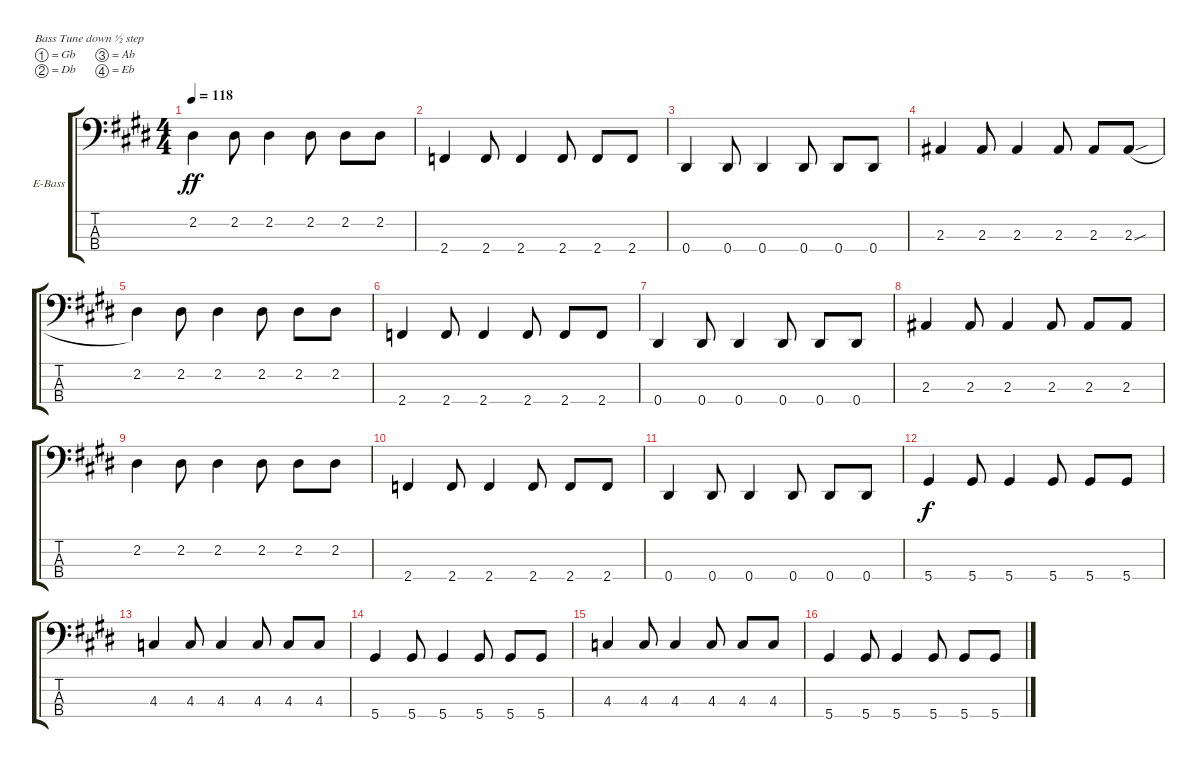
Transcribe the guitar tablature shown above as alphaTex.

\defaultSystemsLayout 4
\bracketExtendMode groupsimilarinstruments
\firstSystemTrackNameOrientation horizontal
\otherSystemsTrackNameOrientation horizontal
\track ("Electric Bass" "E-Bass") {instrument electricbassfinger}
\staff {score tabs}
\tuning (Gb2 Db2 Ab1 Eb1)
\ts (4 4)
\tempo 118
\clef f4
\ks e
2.2.4{dy ff} 2.2.8 2.2.4 2.2.8 2.2.8 2.2.8 |
2.4.4 2.4.8 2.4.4 2.4.8 2.4.8 2.4.8 |
0.4.4 0.4.8 0.4.4 0.4.8 0.4.8 0.4.8 |
2.3.4 2.3.8 2.3.4 2.3.8 2.3.8 2.3{sou}.8{legatoorigin} |
2.2.4 2.2.8 2.2.4 2.2.8 2.2.8 2.2.8 |
2.4.4 2.4.8 2.4.4 2.4.8 2.4.8 2.4.8 |
0.4.4 0.4.8 0.4.4 0.4.8 0.4.8 0.4.8 |
2.3.4 2.3.8 2.3.4 2.3.8 2.3.8 2.3.8 |
2.2.4 2.2.8 2.2.4 2.2.8 2.2.8 2.2.8 |
2.4.4 2.4.8 2.4.4 2.4.8 2.4.8 2.4.8 |
0.4.4 0.4.8 0.4.4 0.4.8 0.4.8 0.4.8 |
5.4.4{dy f} 5.4.8 5.4.4 5.4.8 5.4.8 5.4.8 |
4.3.4 4.3.8 4.3.4 4.3.8 4.3.8 4.3.8 |
5.4.4 5.4.8 5.4.4 5.4.8 5.4.8 5.4.8 |
4.3.4 4.3.8 4.3.4 4.3.8 4.3.8 4.3.8 |
5.4.4 5.4.8 5.4.4 5.4.8 5.4.8 5.4.8
